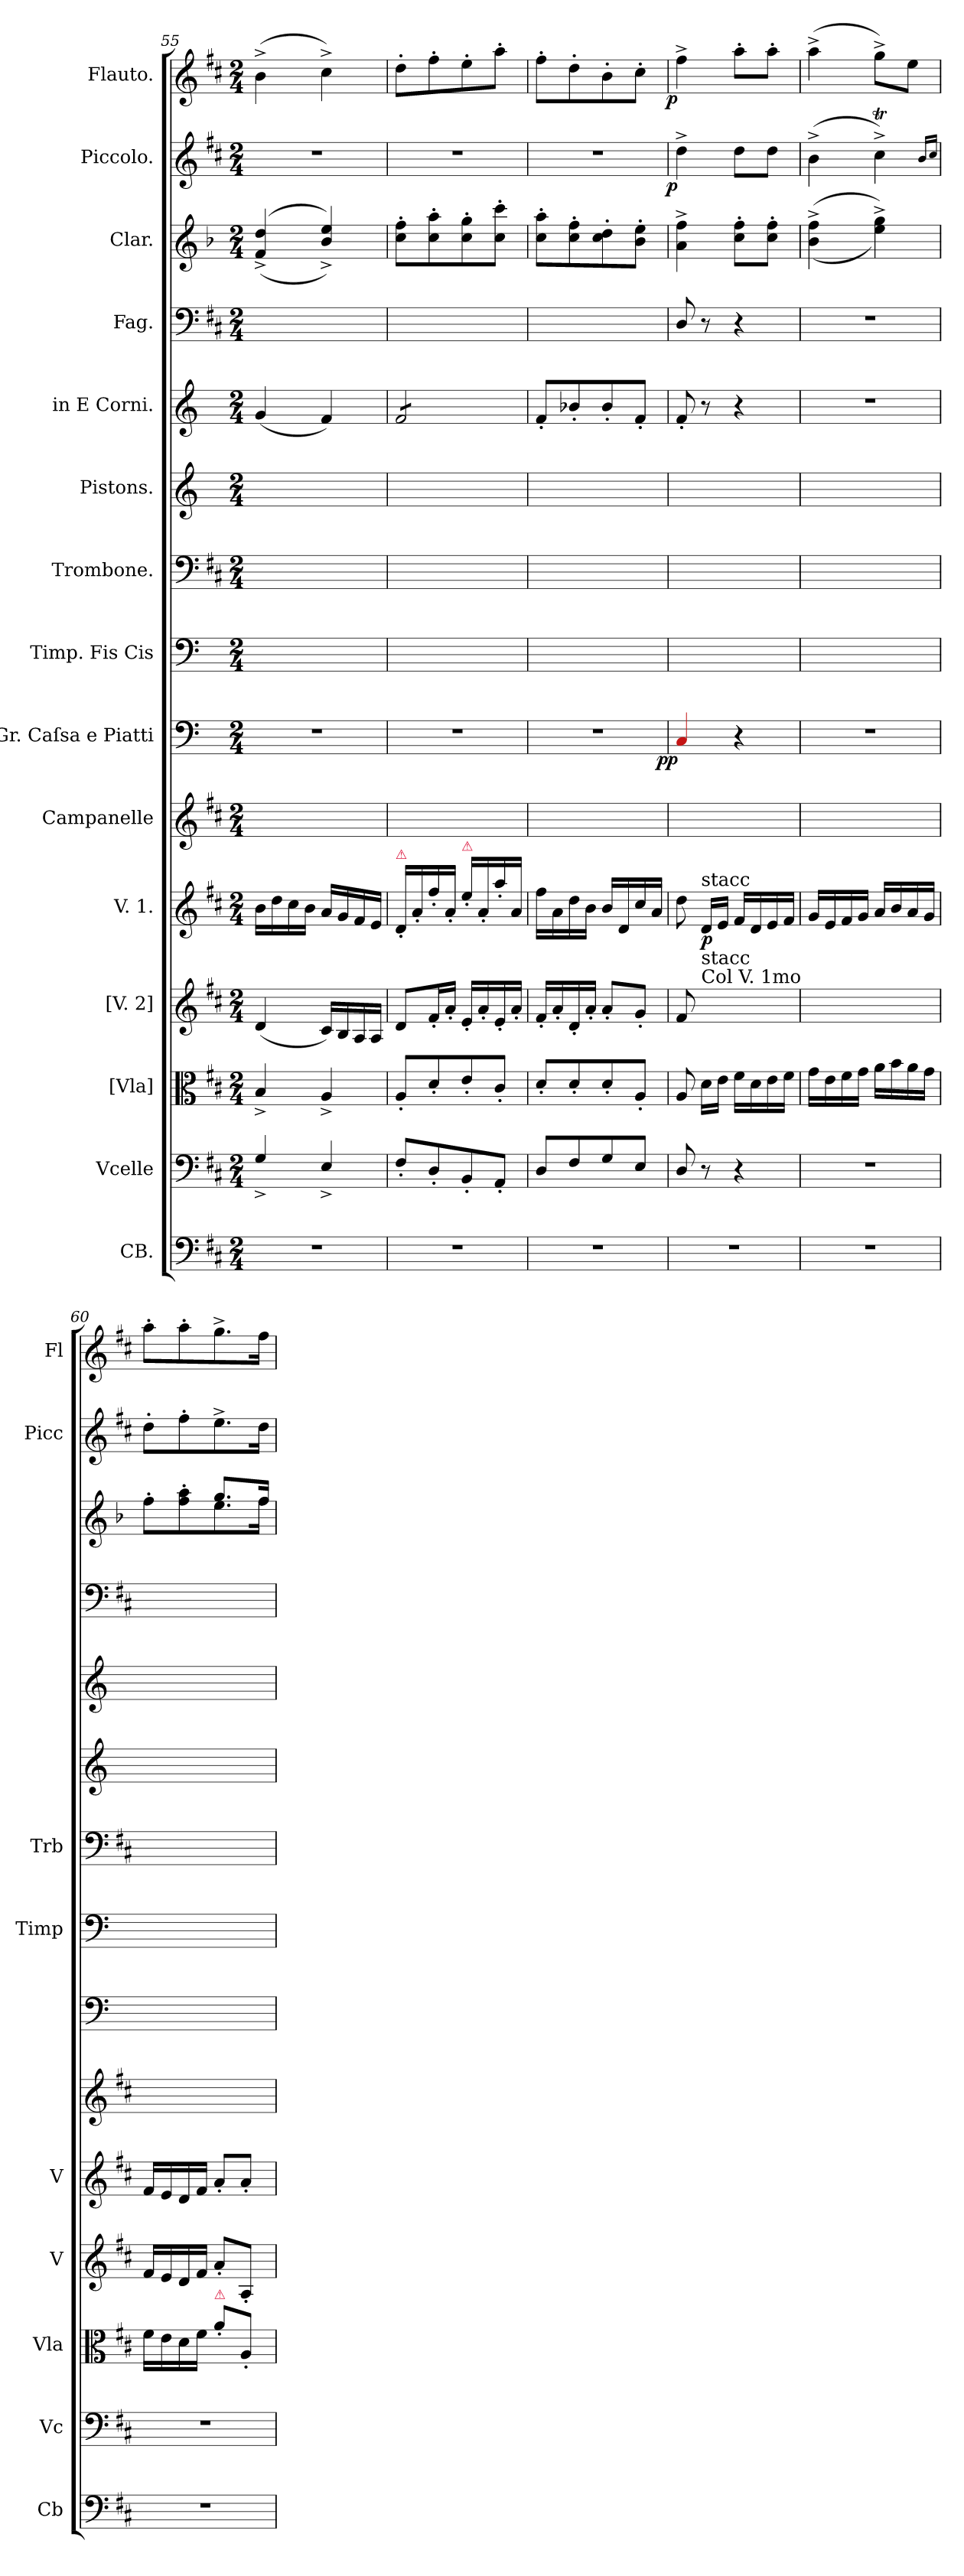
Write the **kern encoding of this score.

**kern	**kern	**kern	**kern	**kern	**dynam	**kern	**kern	**dynam	**kern	**kern	**kern	**kern	**kern	**kern	**kern	**dynam	**kern	**dynam
*part15	*part14	*part13	*part12	*part11	*part11	*part10	*part9	*part9	*part8	*part7	*part6	*part5	*part4	*part3	*part2	*part2	*part1	*part1
*staff15	*staff14	*staff13	*staff12	*staff11	*staff11	*staff10	*staff9	*staff9	*staff8	*staff7	*staff6	*staff5	*staff4	*staff3	*staff2	*staff2	*staff1	*staff1
*I"CB.	*I"Vcelle	*I"[Vla]	*I"[V. 2]	*I"V. 1.	*	*I"Campanelle	*I"Gr. Caſsa e Piatti	*	*I"Timp. Fis Cis	*I"Trombone.	*I"Pistons.	*I"in E Corni.	*I"Fag.	*I"Clar.	*I"Piccolo.	*	*I"Flauto.	*
*I'Cb	*I'Vc	*I'Vla	*I'V	*I'V	*	*	*	*	*I'Timp	*I'Trb	*	*	*	*	*I'Picc	*	*I'Fl	*
*clefF4	*clefF4	*clefC3	*clefG2	*clefG2	*	*clefG2	*clefF4	*	*clefF4	*clefF4	*clefG2	*clefG2	*clefF4	*clefG2	*clefG2	*	*clefG2	*
*	*	*	*	*	*	*	*	*	*	*	*ITrd-1c-2	*ITrd5c8	*	*ITrd2c3	*	*	*	*
*k[f#c#]	*k[f#c#]	*k[f#c#]	*k[f#c#]	*k[f#c#]	*	*k[f#c#]	*k[]	*	*k[]	*k[f#c#]	*k[f#c#]	*k[f#c#g#d#]	*k[f#c#]	*k[f#c#]	*k[f#c#]	*	*k[f#c#]	*
*M2/4	*M2/4	*M2/4	*M2/4	*M2/4	*	*M2/4	*M2/4	*	*M2/4	*M2/4	*M2/4	*M2/4	*M2/4	*M2/4	*M2/4	*	*M2/4	*
=55	=55	=55	=55	=55	=55	=55	=55	=55	=55	=55	=55	=55	=55	=55	=55	=55	=55	=55
2r	4G^/	4B^/	(4d/	16b\LL	.	2ryy	2r	.	2ryy	2ryy	2ryy	(>4B/	4G^\yy	(<(>4d^/ 4b^/	2r	.	(4b^\	.
.	.	.	.	16dd\	.	.	.	.	.	.	.	.	.	.	.	.	.	.
.	.	.	.	16cc#\	.	.	.	.	.	.	.	.	.	.	.	.	.	.
.	.	.	.	16b\JJ	.	.	.	.	.	.	.	.	.	.	.	.	.	.
.	4E^/	4A^/	16c#/LL)	16a/LL	.	.	.	.	.	.	.	4A/)	4E^\yy	4g^/ 4cc#^/))	.	.	4cc#^\)	.
.	.	.	16B/	16g/	.	.	.	.	.	.	.	.	.	.	.	.	.	.
.	.	.	16A/	16f#/	.	.	.	.	.	.	.	.	.	.	.	.	.	.
.	.	.	16A/JJ	16e/JJ	.	.	.	.	.	.	.	.	.	.	.	.	.	.
=56	=56	=56	=56	=56	=56	=56	=56	=56	=56	=56	=56	=56	=56	=56	=56	=56	=56	=56
!	!	!	!	!	!	!	!	!	!	!	!	!LO:TX:b:color=blue:t=....	!	!	!	!	!	!
!	!	!	!	!LO:TX:a:color=crimson:t=⚠	!	!	!	!	!	!	!	!	!	!	!	!	!	!
*	*	*	*	*	*	*	*	*	*	*	*	*tremolo	*	*	*	*	*	*
2r	8F#'/L	8A'/L	8d/L	16d'/LL	.	2ryy	2r	.	2ryy	2ryy	2ryy	8A/L	8F#'/Lyy	8a'\ 8dd'\L	2r	.	8dd'\L	.
.	.	.	.	16a'/	.	.	.	.	.	.	.	.	.	.	.	.	.	.
.	8D'/	8d'/	16f#'/L	16ff#'>\	.	.	.	.	.	.	.	8A/	8D'/yy	8a'\ 8ff#'\	.	.	8ff#'\	.
.	.	.	16a'/JJ	16a'/JJ	.	.	.	.	.	.	.	.	.	.	.	.	.	.
!	!	!	!	!LO:TX:a:color=crimson:t=⚠	!	!	!	!	!	!	!	!	!	!	!	!	!	!
.	8BB'/	8e'/	16e'/LL	16ee'\LL	.	.	.	.	.	.	.	8A/	8C#'/yy	8a'\ 8ee'\	.	.	8ee'\	.
.	.	.	16a'/	16a'/	.	.	.	.	.	.	.	.	.	.	.	.	.	.
.	8AA'/J	8c#'/J	16e'/	16aa'\	.	.	.	.	.	.	.	8A/J	8AA'/Jyy	8a'\ 8aa'\J	.	.	8aa'\J	.
*	*	*	*	*	*	*	*	*	*	*	*	*Xtremolo	*	*	*	*	*	*
.	.	.	16a'/JJ	16a/JJ	.	.	.	.	.	.	.	.	.	.	.	.	.	.
=57	=57	=57	=57	=57	=57	=57	=57	=57	=57	=57	=57	=57	=57	=57	=57	=57	=57	=57
2r	8D/L	8d'/L	16f#'/LL	16ff#\LL	.	2ryy	2r	.	2ryy	2ryy	2ryy	8A'/L	8D\Lyy	8a'\ 8ff#'\L	2r	.	8ff#'\L	.
.	.	.	16a'/	16a\	.	.	.	.	.	.	.	.	.	.	.	.	.	.
.	8F#/	8d'/	16d'/	16dd\	.	.	.	.	.	.	.	8dn'/	8F#\yy	8a'\ 8dd'\	.	.	8dd'\	.
.	.	.	16a'/JJ	16b\JJ	.	.	.	.	.	.	.	.	.	.	.	.	.	.
.	8G/	8d'/	8a'/L	16b/LL	.	.	.	.	.	.	.	8d'/	8G\yy	8a'\ 8b'\	.	.	8b'\	.
.	.	.	.	16d/	.	.	.	.	.	.	.	.	.	.	.	.	.	.
.	8E/J	8A'/J	8g'/J	16cc#/	.	.	.	.	.	.	.	8A'/J	8E\Jyy	8g'\ 8cc#'\J	.	.	8cc#'\J	.
.	.	.	.	16a/JJ	.	.	.	.	.	.	.	.	.	.	.	.	.	.
=58	=58	=58	=58	=58	=58	=58	=58	=58	=58	=58	=58	=58	=58	=58	=58	=58	=58	=58
!	!	!	!	!	!	!	!	!LO:DY:rj	!	!	!	!	!	!	!	!LO:DY:rj	!	!LO:DY:rj
2r	8D/	8A/	8f#/	8dd\	.	2ryy	4Ra/	pp	2ryy	2ryy	2ryy	8A'/	8D/	4f#^\ 4dd^\	4dd^\	p	4ff#^\	p
!	!	!	!	!LO:TX:a:t=stacc	!	!	!	!	!	!	!	!	!	!	!	!	!	!
!	!	!	!LO:TX:a:t=Col V. 1mo	!	!	!	!	!	!	!	!	!	!	!	!	!	!	!
!	!	!	!LO:TX:a:t=stacc	!	!	!	!	!	!	!	!	!	!	!	!	!	!	!
.	8r	16d\LL	16d/LLyy	16d/LL	p	.	.	.	.	.	.	8r	8r	.	.	.	.	.
.	.	16e\JJ	16e/JJyy	16e/JJ	.	.	.	.	.	.	.	.	.	.	.	.	.	.
.	4r	16f#\LL	16f#/LLyy	16f#/LL	.	.	4r	.	.	.	.	4r	4r	8a'\ 8dd'\L	8dd\L	.	8aa'\L	.
.	.	16d\	16d/yy	16d/	.	.	.	.	.	.	.	.	.	.	.	.	.	.
.	.	16e\	16e/yy	16e/	.	.	.	.	.	.	.	.	.	8a'\ 8dd'\J	8dd\J	.	8aa'\J	.
.	.	16f#\JJ	16f#/JJyy	16f#/JJ	.	.	.	.	.	.	.	.	.	.	.	.	.	.
=59	=59	=59	=59	=59	=59	=59	=59	=59	=59	=59	=59	=59	=59	=59	=59	=59	=59	=59
2r	2r	16g\LL	16g/LLyy	16g/LL	.	2ryy	2r	.	2ryy	2ryy	2ryy	2r	2r	(>(>4g^\ 4dd^\	(4b^\	.	(4aa^\	.
.	.	16e\	16e/yy	16e/	.	.	.	.	.	.	.	.	.	.	.	.	.	.
.	.	16f#\	16f#/yy	16f#/	.	.	.	.	.	.	.	.	.	.	.	.	.	.
.	.	16g\JJ	16g/JJyy	16g/JJ	.	.	.	.	.	.	.	.	.	.	.	.	.	.
.	.	16a\LL	16a/LLyy	16a/LL	.	.	.	.	.	.	.	.	.	4cc#^\ 4ee^\))	4cc#t^\)	.	8gg^\L)	.
.	.	16b\	16b/yy	16b/	.	.	.	.	.	.	.	.	.	.	.	.	.	.
.	.	16a\	16a/yy	16a/	.	.	.	.	.	.	.	.	.	.	.	.	8ee\J	.
.	.	16g\JJ	16g/JJyy	16g/JJ	.	.	.	.	.	.	.	.	.	.	.	.	.	.
.	.	.	.	.	.	.	.	.	.	.	.	.	.	.	16qqb/LL	.	.	.
.	.	.	.	.	.	.	.	.	.	.	.	.	.	.	16qqcc#/JJ	.	.	.
=60	=60	=60	=60	=60	=60	=60	=60	=60	=60	=60	=60	=60	=60	=60	=60	=60	=60	=60
*	*	*	*	*	*	*	*	*	*	*	*	*	*	*^	*	*	*	*
2r	2r	16f#\LL	16f#/LL	16f#/LL	.	2ryy	2ryy	.	2ryy	2ryy	2ryy	2ryy	2ryy	4ryy	8dd'\L	8ddTTT'\L	.	8aa'\L	.
.	.	16e\	16e/	16e/	.	.	.	.	.	.	.	.	.	.	.	.	.	.	.
.	.	16d\	16d/	16d/	.	.	.	.	.	.	.	.	.	.	8dd'\ 8ff#'\	8ff#'\	.	8aa'\	.
.	.	16f#\JJ	16f#/JJ	16f#/JJ	.	.	.	.	.	.	.	.	.	.	.	.	.	.	.
!	!	!LO:TX:a:color=crimson:t=⚠	!	!	!	!	!	!	!	!	!	!	!	!	!	!	!	!	!
.	.	8a'\L	8a'/L	8a'/L	.	.	.	.	.	.	.	.	.	8.ee/L	8.cc#\	8.ee^\	.	8.gg^\	.
.	.	8A'/J	8A'/J	8a'/J	.	.	.	.	.	.	.	.	.	.	.	.	.	.	.
.	.	.	.	.	.	.	.	.	.	.	.	.	.	16dd/Jk	16dd\Jk	16dd\Jk	.	16ff#\Jk	.
*	*	*	*	*	*	*	*	*	*	*	*	*	*	*v	*v	*	*	*	*
=	=	=	=	=	=	=	=	=	=	=	=	=	=	=	=	=	=	=
*-	*-	*-	*-	*-	*-	*-	*-	*-	*-	*-	*-	*-	*-	*-	*-	*-	*-	*-
